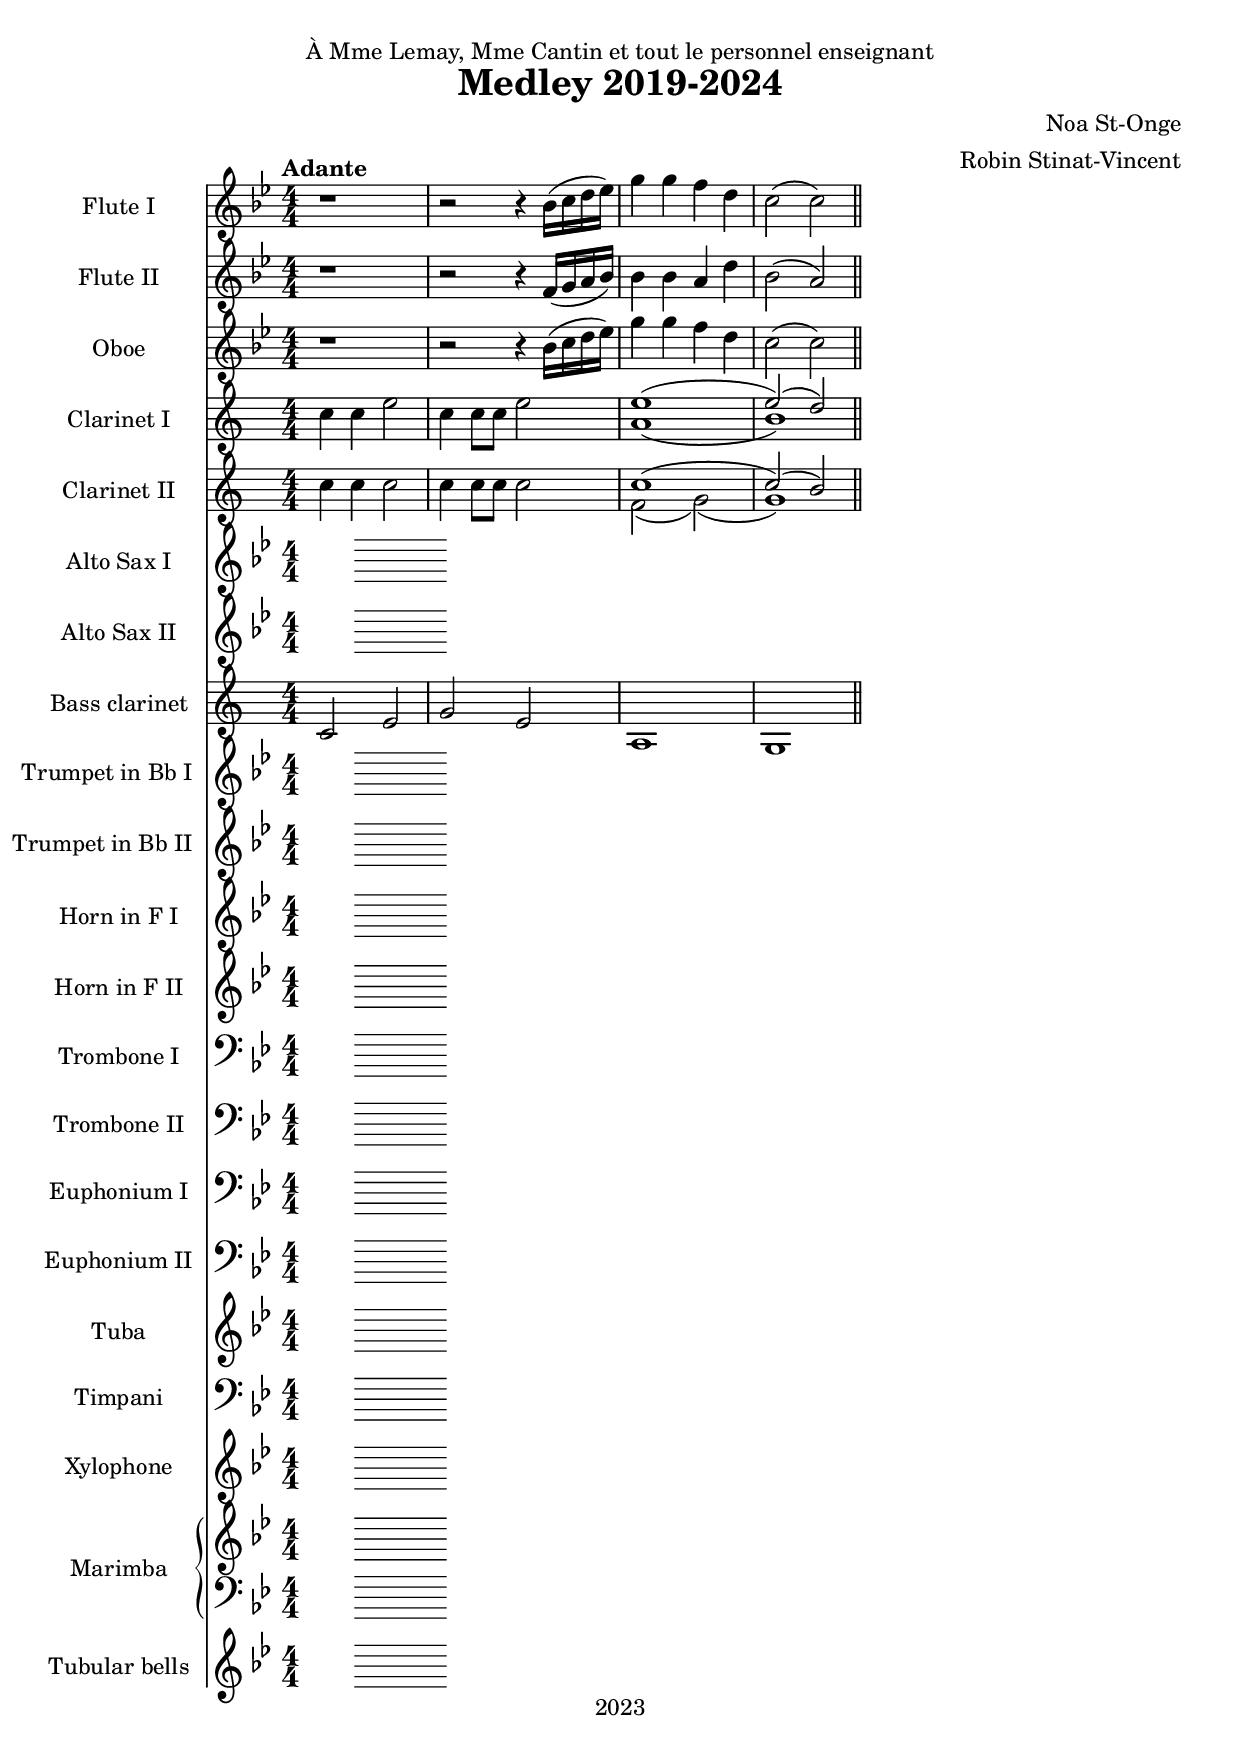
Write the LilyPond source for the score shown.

\version "2.24.2"

headerSnippet = \header {
  dedication = "À Mme Lemay, Mme Cantin et tout le personnel enseignant"
  title = "Medley 2019-2024"
  composer = "Noa St-Onge"
  arranger = "Robin Stinat-Vincent"
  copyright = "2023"
  % Remove default LilyPond tagline
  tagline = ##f
}


fluteI_COTNT = \relative c'' {
  r1
  r2 r4 bes16 (c16 d16 es16)
  g4 g4 f4 d4
  c2 (c2)
}

fluteII_COTNT = \relative c' {
  r1
  r2 r4 f16 (g16 a16 bes16)
  bes4 bes4 a4 d4
  bes2 (a2)
}

oboe_COTNT = \relative c'' {
  r1
  r2 r4 bes16 (c16 d16 es16)
  g4 g4 f4 d4
  c2 (c2)
}

clarI_COTNT = \relative c'' {
  c4 c4 e2
  c4 c8 c8 e2
  <<
  { e1 (e2) (d2)} \\
  {a1 (b1)}
  >>
}

clarII_COTNT = \relative c'' {
  c4 c4 c2
  c4 c8 c8 c2
  <<
  { c1 (c2) (b2)} \\
  {f2 (g2) (g1)}
  >>
}


\headerSnippet

#(set-global-staff-size 20)

global = {
  \key bes \major
  \numericTimeSignature
  \time 4/4
  \tempo "Adante"
}

scoreAChordNames = \chordmode {
  \global
  % Chords follow here.
}

scoreAFluteI = \relative c'' {
  \key bes \major
  \numericTimeSignature
  \time 4/4
  \tempo "Adante"
  \fluteI_COTNT

  \section
}

scoreAFluteII = \relative c'' {
  \key bes \major
  \numericTimeSignature
  \time 4/4
  \tempo "Adante"
  \fluteII_COTNT

  \section
}

scoreAOboe = \relative c'' {
  \key bes \major
  \numericTimeSignature
  \time 4/4
  \tempo "Adante"
  \oboe_COTNT

  \section
}

scoreAClarinetI = \relative c'' {
  \transposition bes
  \key c \major
  \numericTimeSignature
  \time 4/4
  \tempo "Adante"
  \clarI_COTNT

  \section
}

scoreAClarinetII = \relative c'' {
  \transposition bes
  \key c \major
  \numericTimeSignature
  \time 4/4
  \tempo "Adante"
  \clarII_COTNT

  \section
}

scoreAAltoSaxI = \relative c'' {
  \global
  \transposition es
  % Music follows here.
  
}

scoreAAltoSaxII = \relative c'' {
  \global
  \transposition es
  % Music follows here.
  
}

scoreABassClarinet = \relative c' {
  \transposition bes
  \key c \major
  \numericTimeSignature
  \time 4/4
  \tempo "Adante"
  % Music follows here.
  c2 e2 g2 e2 a,1 g1

  \section
}

scoreATrumpetBbI = \relative c'' {
  \global
  \transposition bes
  % Music follows here.
  
}

scoreATrumpetBbII = \relative c'' {
  \global
  \transposition bes
  % Music follows here.
  
}

scoreAHornFI = \relative c'' {
  \global
  \transposition f
  % Music follows here.
}

scoreAHornFII = \relative c'' {
  \global
  \transposition f
  % Music follows here.
  
}

scoreATromboneI = \relative c {
  \global
  % Music follows here.
  
}

scoreATromboneII = \relative c {
  \global
  % Music follows here.
  
}

scoreAEuphoniumI = \relative c {
  \global
  % Music follows here.
  
}

scoreAEuphoniumII = \relative c {
  \global
  % Music follows here.
  
}

scoreATuba = \relative c'' {
  \global
  \transposition bes,
  % Music follows here.
  
}

scoreATimpani = \relative c {
  \global
  % Music follows here.
  
}

scoreAXylophone = \relative c'' {
  \global
  % Music follows here.
  
}

scoreARight = \relative c'' {
  \global
  % Music follows here.
  
}

scoreALeft = \relative c' {
  \global
  % Music follows here.
  
}

scoreATubularBells = \relative c'' {
  \global
  % Music follows here.
  
}

scoreAChordsPart = \new ChordNames \scoreAChordNames

scoreAFluteIPart = \new Staff \with {
  instrumentName = "Flute I"
  shortInstrumentName = "Fl. I"
  midiInstrument = "flute"
} \scoreAFluteI

scoreAFluteIIPart = \new Staff \with {
  instrumentName = "Flute II"
  shortInstrumentName = "Fl. II"
  midiInstrument = "flute"
} \scoreAFluteII

scoreAOboePart = \new Staff \with {
  instrumentName = "Oboe"
  shortInstrumentName = "Ob."
  midiInstrument = "oboe"
} \scoreAOboe

scoreAClarinetIPart = \new Staff \with {
  instrumentName = "Clarinet I"
  shortInstrumentName = "Cl. I"
  midiInstrument = "clarinet"
} \scoreAClarinetI

scoreAClarinetIIPart = \new Staff \with {
  instrumentName = "Clarinet II"
  shortInstrumentName = "Cl. II"
  midiInstrument = "clarinet"
} \scoreAClarinetII

scoreAAltoSaxIPart = \new Staff \with {
  instrumentName = "Alto Sax I"
  shortInstrumentName = "ASx. I"
  midiInstrument = "alto sax"
} \scoreAAltoSaxI

scoreAAltoSaxIIPart = \new Staff \with {
  instrumentName = "Alto Sax II"
  shortInstrumentName = "ASx. II"
  midiInstrument = "alto sax"
} \scoreAAltoSaxII

scoreABassClarinetPart = \new Staff \with {
  instrumentName = "Bass clarinet"
  shortInstrumentName = "BCl."
  midiInstrument = "clarinet"
} \scoreABassClarinet

scoreATrumpetBbIPart = \new Staff \with {
  instrumentName = "Trumpet in Bb I"
  shortInstrumentName = "Tr.Bb. I"
  midiInstrument = "trumpet"
} \scoreATrumpetBbI

scoreATrumpetBbIIPart = \new Staff \with {
  instrumentName = "Trumpet in Bb II"
  shortInstrumentName = "Tr.Bb. II"
  midiInstrument = "trumpet"
} \scoreATrumpetBbII

scoreAHornFIPart = \new Staff \with {
  instrumentName = "Horn in F I"
  shortInstrumentName = "Hn.F. I"
  midiInstrument = "french horn"
} \scoreAHornFI

scoreAHornFIIPart = \new Staff \with {
  instrumentName = "Horn in F II"
  shortInstrumentName = "Hn.F. II"
  midiInstrument = "french horn"
} \scoreAHornFII

scoreATromboneIPart = \new Staff \with {
  instrumentName = "Trombone I"
  shortInstrumentName = "Trb. I"
  midiInstrument = "trombone"
} { \clef bass \scoreATromboneI }

scoreATromboneIIPart = \new Staff \with {
  instrumentName = "Trombone II"
  shortInstrumentName = "Trb. II"
  midiInstrument = "trombone"
} { \clef bass \scoreATromboneII }

scoreAEuphoniumIPart = \new Staff \with {
  instrumentName = "Euphonium I"
  shortInstrumentName = "Euph. I"
  midiInstrument = "trombone"
} { \clef bass \scoreAEuphoniumI }

scoreAEuphoniumIIPart = \new Staff \with {
  instrumentName = "Euphonium II"
  shortInstrumentName = "Euph. II"
  midiInstrument = "trombone"
} { \clef bass \scoreAEuphoniumII }

scoreATubaPart = \new Staff \with {
  instrumentName = "Tuba"
  shortInstrumentName = "Tb."
  midiInstrument = "tuba"
} \scoreATuba

scoreATimpaniPart = \new Staff \with {
  instrumentName = "Timpani"
  shortInstrumentName = "Tmp."
  midiInstrument = "timpani"
} { \clef bass \scoreATimpani }

scoreAXylophonePart = \new Staff \with {
  instrumentName = "Xylophone"
  shortInstrumentName = "Xyl."
  midiInstrument = "xylophone"
} \scoreAXylophone

scoreAMarimbaPart = \new PianoStaff \with {
  instrumentName = "Marimba"
  shortInstrumentName = "Mar."
} <<
  \new Staff = "right" \with {
    midiInstrument = "marimba"
  } \scoreARight
  \new Staff = "left" \with {
    midiInstrument = "marimba"
  } { \clef bass \scoreALeft }
>>

scoreATubularBellsPart = \new Staff \with {
  instrumentName = "Tubular bells"
  shortInstrumentName = "Tub."
  midiInstrument = "tubular bells"
} \scoreATubularBells

\score {
  <<
    \scoreAChordsPart
    \scoreAFluteIPart
    \scoreAFluteIIPart
    \scoreAOboePart
    \scoreAClarinetIPart
    \scoreAClarinetIIPart
    \scoreAAltoSaxIPart
    \scoreAAltoSaxIIPart
    \scoreABassClarinetPart
    \scoreATrumpetBbIPart
    \scoreATrumpetBbIIPart
    \scoreAHornFIPart
    \scoreAHornFIIPart
    \scoreATromboneIPart
    \scoreATromboneIIPart
    \scoreAEuphoniumIPart
    \scoreAEuphoniumIIPart
    \scoreATubaPart
    \scoreATimpaniPart
    \scoreAXylophonePart
    \scoreAMarimbaPart
    \scoreATubularBellsPart
  >>
  \layout {
    indent = 25
    short-indent = 20
  }

  \midi {
    \tempo 4=92
  }
}
